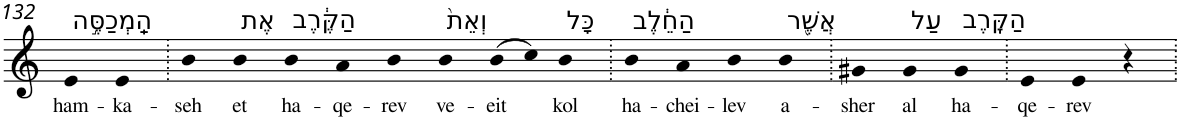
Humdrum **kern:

**kern	**text
*part1	*part1
*staff1	*staff1
*I"Piano	*
*I'Pno	*
!!LO:PB:g=z
*clefG2	*
*k[]	*
=132	=132
!LO:TX:a:t=הַֽמְכַסֶּ֣ה	!
!	!LO:LY:b
4e	ham-
!	!LO:LY:b
4e	-ka-
=133.	=133.
!	!LO:LY:b
4b	-seh
!LO:TX:a:t=אֶת	!
!	!LO:LY:b
4b	et
!LO:TX:a:t=הַקֶּ֔רֶב	!
!	!LO:LY:b
4b	ha-
!	!LO:LY:b
4a	-qe-
!	!LO:LY:b
4b	-rev
!LO:TX:a:t=וְאֵת֙	!
!	!LO:LY:b
4b	ve-
!	!LO:LY:b
(>8b	-eit
8cc)	.
!LO:TX:a:t=כָּל	!
!	!LO:LY:b
4b	kol
=134.	=134.
!LO:TX:a:t=הַחֵ֔לֶב	!
!	!LO:LY:b
4b	ha-
!	!LO:LY:b
4a	-chei-
!	!LO:LY:b
4b	-lev
!LO:TX:a:t=אֲשֶׁ֖ר	!
!	!LO:LY:b
4b	a-
=135.	=135.
!	!LO:LY:b
4g#X	-sher
!LO:TX:a:t=עַל	!
!	!LO:LY:b
4g#	al
!LO:TX:a:t=הַקֶּֽרֶב	!
!	!LO:LY:b
4g#	ha-
=136.	=136.
!	!LO:LY:b
4e	-qe-
!	!LO:LY:b
4e	-rev
4r	.
=.	=.
*-	*-
